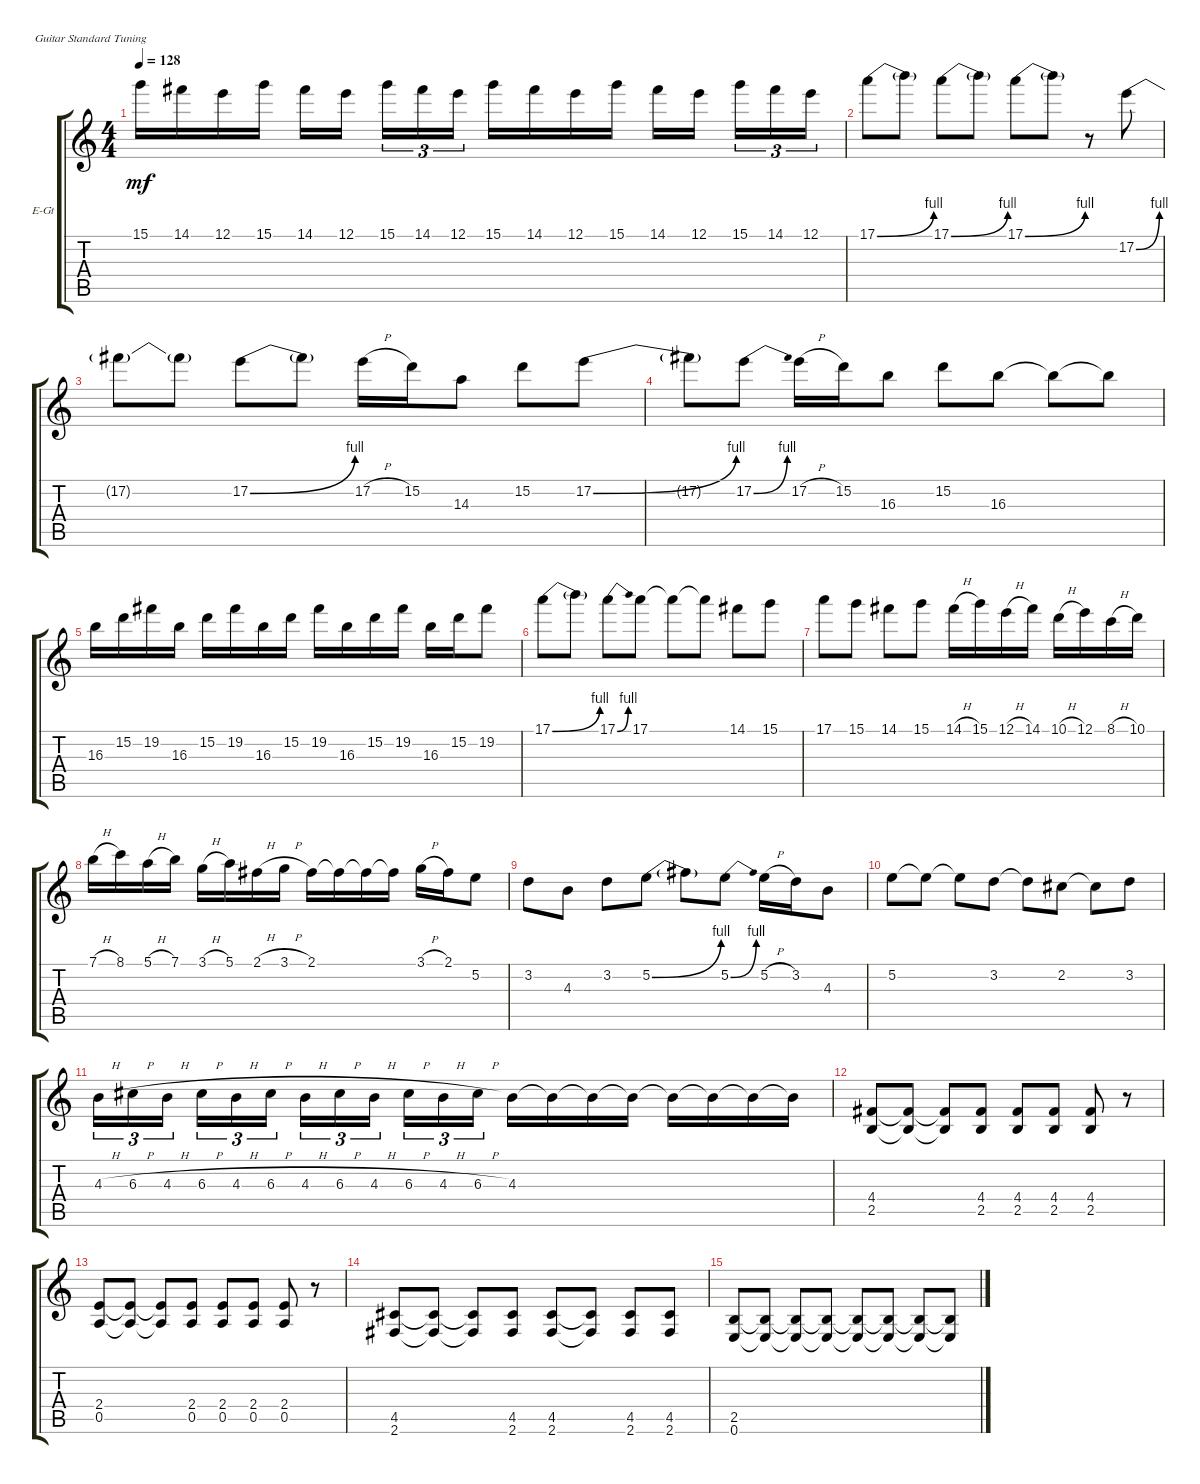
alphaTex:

\defaultSystemsLayout 4
\bracketExtendMode groupsimilarinstruments
\firstSystemTrackNameOrientation horizontal
\otherSystemsTrackNameOrientation horizontal
\track ("Electric Guitar" "E-Gt") {instrument distortionguitar}
\staff {score tabs}
\tuning (E4 B3 G3 D3 A2 E2)
\ts (4 4)
\tempo 128
\clef g2
\ks c
15.1.16{dy mf} 14.1.16 12.1.16 15.1.16 14.1.16 12.1.16 15.1.16{tu (3 2)} 14.1.16{tu (3 2)} 12.1.16{tu (3 2)} 15.1.16 14.1.16 12.1.16 15.1.16 14.1.16 12.1.16 15.1.16{tu (3 2)} 14.1.16{tu (3 2)} 12.1.16{tu (3 2)} |
17.1{be (bend 0 0 15 4)}.8 17.1{t}.8 17.1{be (bend 0 0 15 4)}.8 17.1{t}.8 17.1{be (bend 0 0 15 4)}.8 17.1{t}.8 r.8 17.2{be (bend 0 0 15 4)}.8 |
17.2{t}.8 17.2{t}.8 17.2{be (bend 0 0 15 4)}.8 17.2{t}.8 17.2{h}.16 15.2.16 14.3.8 15.2.8 17.2{be (bend 0 0 15 4)}.8 |
17.2{t}.8 17.2{be (bend 0 0 15 4)}.8 17.2{h}.16 15.2.16 16.3.8 15.2.8 16.3.8 16.3{t}.8 16.3{t}.8 |
16.3.16 15.2.16 19.2.16 16.3.16 15.2.16 19.2.16 16.3.16 15.2.16 19.2.16 16.3.16 15.2.16 19.2.16 16.3.16 15.2.16 19.2.8 |
17.1{be (bend 0 0 15 4)}.8 17.1{t}.8 17.1{be (bend 0 0 15 4)}.8 17.1.8 17.1{t}.8 17.1{t}.8 14.1.8 15.1.8 |
17.1.8 15.1.8 14.1.8 15.1.8 14.1{h}.16 15.1.16 12.1{h}.16 14.1.16 10.1{h}.16 12.1.16 8.1{h}.16 10.1.16 |
7.1{h}.16 8.1.16 5.1{h}.16 7.1.16 3.1{h}.16 5.1.16 2.1{h}.16 3.1{h}.16 2.1.16 2.1{t}.16 2.1{t}.16 2.1{t}.16 3.1{h}.16 2.1.16 5.2.8 |
3.2.8 4.3.8 3.2.8 5.2{be (bend 0 0 15 4)}.8 5.2{t}.8 5.2{be (bend 0 0 15 4)}.8 5.2{h}.16 3.2.16 4.3.8 |
5.2.8 5.2{t}.8 5.2{t}.8 3.2.8 3.2{t}.8 2.2.8 2.2{t}.8 3.2.8 |
4.3{h}.16{tu (3 2)} 6.3{h}.16{tu (3 2)} 4.3{h}.16{tu (3 2)} 6.3{h}.16{tu (3 2)} 4.3{h}.16{tu (3 2)} 6.3{h}.16{tu (3 2)} 4.3{h}.16{tu (3 2)} 6.3{h}.16{tu (3 2)} 4.3{h}.16{tu (3 2)} 6.3{h}.16{tu (3 2)} 4.3{h}.16{tu (3 2)} 6.3{h}.16{tu (3 2)} 4.3.16 4.3{t}.16 4.3{t}.16 4.3{t}.16 4.3{t}.16 4.3{t}.16 4.3{t}.16 4.3{t}.16 |
(2.5 4.4).8 (2.5{t} 4.4{t}).8 (2.5{t} 4.4{t}).8 (2.5 4.4).8 (2.5 4.4).8 (2.5 4.4).8 (2.5 4.4).8 r.8 |
(0.5 2.4).8 (0.5{t} 2.4{t}).8 (0.5{t} 2.4{t}).8 (0.5 2.4).8 (0.5 2.4).8 (0.5 2.4).8 (0.5 2.4).8 r.8 |
(2.6 4.5).8 (2.6{t} 4.5{t}).8 (2.6{t} 4.5{t}).8 (2.6 4.5).8 (2.6 4.5).8 (2.6{t} 4.5{t}).8 (2.6 4.5).8 (2.6 4.5).8 |
(0.6 2.5).8 (2.5{t} 0.6{t}).8 (2.5{t} 0.6{t}).8 (2.5{t} 0.6{t}).8 (2.5{t} 0.6{t}).8 (2.5{t} 0.6{t}).8 (2.5{t} 0.6{t}).8 (2.5{t} 0.6{t}).8
